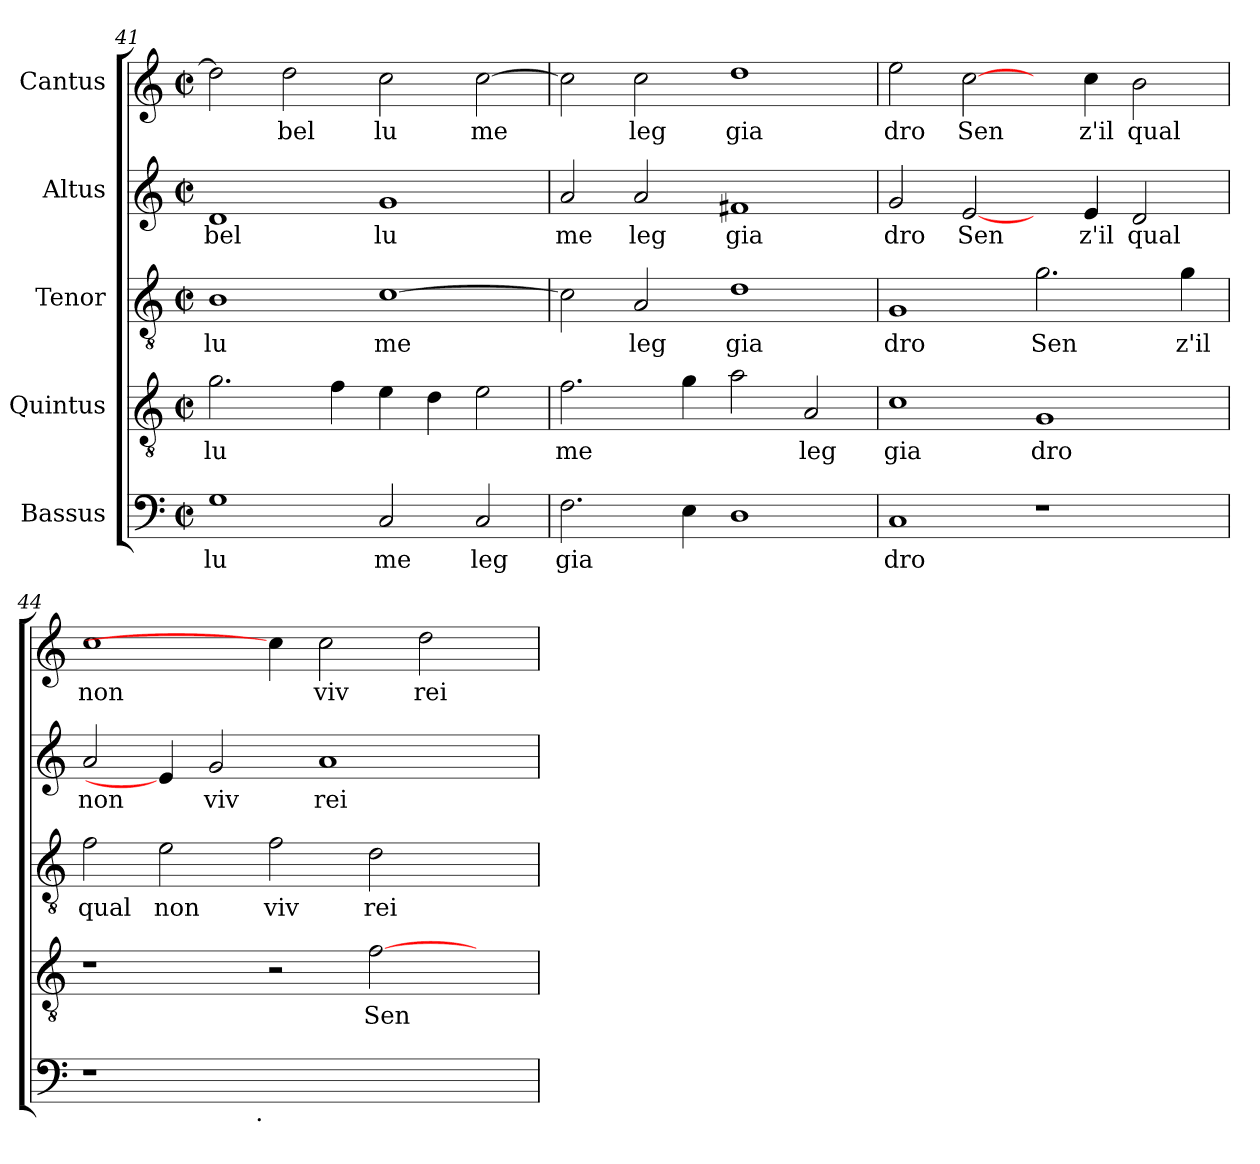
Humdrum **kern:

**kern	**text	**kern	**text	**kern	**text	**kern	**text	**kern	**text
*part5	*part5	*part4	*part4	*part3	*part3	*part2	*part2	*part1	*part1
*staff5	*staff5	*staff4	*staff4	*staff3	*staff3	*staff2	*staff2	*staff1	*staff1
*I"Bassus	*	*I"Quintus	*	*I"Tenor	*	*I"Altus	*	*I"Cantus	*
!!LO:PB:g=z
*clefF4	*	*clefGv2	*	*clefGv2	*	*clefG2	*	*clefG2	*
*k[]	*	*k[]	*	*k[]	*	*k[]	*	*k[]	*
*C:	*	*C:	*	*C:	*	*C:	*	*C:	*
*M2/2	*	*M2/2	*	*M2/2	*	*M2/2	*	*M2/2	*
*met(c|)	*	*met(c|)	*	*met(c|)	*	*met(c|)	*	*met(c|)	*
=41	=41	=41	=41	=41	=41	=41	=41	=41	=41
!	!LO:LY:b:cj	!	!LO:LY:b:cj	!	!LO:LY:b:cj	!	!LO:LY:b:cj	!	!LO:LY:b:cj
1G	lu	2.g\	lu	1B	lu	1d	bel	2dd\]	.
!	!	!	!	!	!	!	!	!	!LO:LY:b:cj
.	.	.	.	.	.	.	.	2dd\	bel
!	!	!	!LO:LY:b:cj	!	!	!	!	!	!
.	.	4f\	.	.	.	.	.	.	.
!	!LO:LY:b:cj	!	!LO:LY:b:cj	!	!LO:LY:b:cj	!	!LO:LY:b:cj	!	!LO:LY:b:cj
2C/	me	4e\	.	[>1c	me	1g	lu	2cc\	lu
!	!	!	!LO:LY:b:cj	!	!	!	!	!	!
.	.	4d\	.	.	.	.	.	.	.
!	!LO:LY:b:cj	!	!LO:LY:b:cj	!	!	!	!	!	!LO:LY:b:cj
2C/	leg	2e\	.	.	.	.	.	[>2cc\	me
=42	=42	=42	=42	=42	=42	=42	=42	=42	=42
!	!LO:LY:b:cj	!	!LO:LY:b:cj	!	!LO:LY:b:cj	!	!LO:LY:b:cj	!	!LO:LY:b:cj
2.F\	gia	2.f\	me	2c\]	.	2a/	me	2cc\]	.
!	!	!	!	!	!LO:LY:b:cj	!	!LO:LY:b:cj	!	!LO:LY:b:cj
.	.	.	.	2A/	leg	2a/	leg	2cc\	leg
!	!LO:LY:b:cj	!	!LO:LY:b:cj	!	!	!	!	!	!
4E\	.	4g\	.	.	.	.	.	.	.
!	!LO:LY:b:cj	!	!LO:LY:b:cj	!	!LO:LY:b:cj	!	!LO:LY:b:cj	!	!LO:LY:b:cj
1D	.	2a\	.	1d	gia	1f#X	gia	1dd	gia
!	!	!	!LO:LY:b:cj	!	!	!	!	!	!
.	.	2A/	leg	.	.	.	.	.	.
=43	=43	=43	=43	=43	=43	=43	=43	=43	=43
!	!LO:LY:b:cj	!	!LO:LY:b:cj	!	!LO:LY:b:cj	!	!LO:LY:b:cj	!	!LO:LY:b:cj
1C	dro	1c	gia	1G	dro	2g/	dro	2ee\	dro
!	!	!	!	!	!	!	!LO:LY:b:cj	!	!LO:LY:b:cj
.	.	.	.	.	.	[2e/	Sen	[2cc\	Sen
!	!	!	!LO:LY:b:cj	!	!LO:LY:b:cj	!	!	!	!
1r	.	1G	dro	2.g\	Sen	4ryy	.	4ryy	.
!	!	!	!	!	!	!	!LO:LY:b:cj	!	!LO:LY:b:cj
.	.	.	.	.	.	4e/	z'il	4cc\	z'il
!	!	!	!	!	!	!	!LO:LY:b:cj	!	!LO:LY:b:cj
.	.	.	.	.	.	2d/	qual	2b\	qual
!	!	!	!	!	!LO:LY:b:cj	!	!	!	!
.	.	.	.	4g\	z'il	.	.	.	.
=44	=44	=44	=44	=44	=44	=44	=44	=44	=44
!	!	!	!	!	!LO:LY:b:cj	!	!LO:LY:b:cj	!	!LO:LY:b:cj
*^	*	*	*	*	*	*	*	*	*
1r	2ryy	.	1r	.	2f\	qual	2a/	non	1cc	non
!	!	!	!	!	!	!LO:LY:b:cj	!	!	!	!
.	4...ryy	.	.	.	2e\	non	4e/]	.	.	.
!	!	!	!	!	!	!	!	!LO:LY:b:cj	!	!
.	.	.	.	.	.	.	2g/	viv	.	.
!	!LO:TX:b:t=.	!	!	!	!	!	!	!	!	!
.	1ryy	.	.	.	.	.	.	.	.	.
!	!	!	!	!	!	!LO:LY:b:cj	!	!	!	!
1ryy	.	.	2r	.	2f\	viv	.	.	4cc\]	.
!	!	!	!	!	!	!	!	!LO:LY:b:cj	!	!LO:LY:b:cj
.	.	.	.	.	.	.	1a	rei	2cc\	viv
!	!	!	!	!LO:LY:b:cj	!	!LO:LY:b:cj	!	!	!	!
.	.	.	[>2f\	Sen	2d\	rei	.	.	.	.
!	!	!	!	!	!	!	!	!	!	!LO:LY:b:cj
.	.	.	.	.	.	.	.	.	2dd\	rei
.	4ryy	.	.	.	.	.	.	.	.	.
4ryy	.	.	4ryy	.	4ryy	.	.	.	.	.
.	32ryy	.	.	.	.	.	.	.	.	.
*v	*v	*	*	*	*	*	*	*	*	*
=	=	=	=	=	=	=	=	=	=
*-	*-	*-	*-	*-	*-	*-	*-	*-	*-
